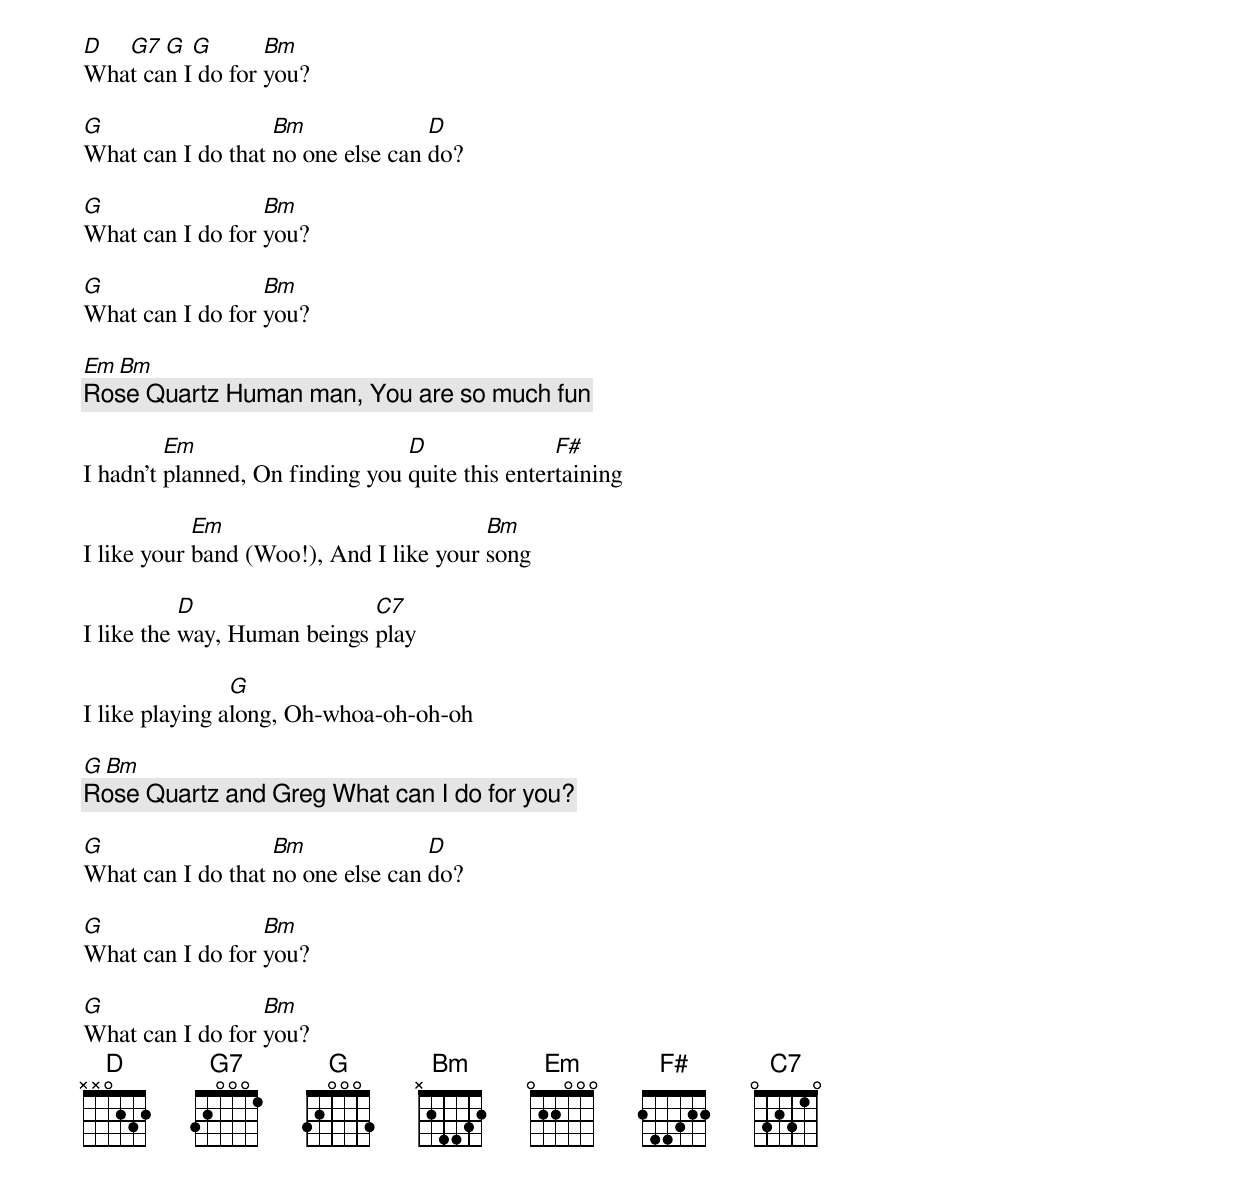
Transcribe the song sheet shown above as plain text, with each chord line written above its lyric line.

D  G7  G  G       Bm
What can I do for you?

G                  Bm              D
What can I do that no one else can do?

G                 Bm
What can I do for you?

G                 Bm
What can I do for you?

                    Em                   Bm
[Rose Quartz] Human man, You are so much fun

         Em                      D               F#
I hadn't planned, On finding you quite this entertaining

            Em                           Bm
I like your band (Woo!), And I like your song

           D                 C7
I like the way, Human beings play

                G
I like playing along, Oh-whoa-oh-oh-oh

                       G                 Bm
[Rose Quartz and Greg] What can I do for you?

G                  Bm              D
What can I do that no one else can do?

G                 Bm
What can I do for you?

G                 Bm
What can I do for you?
